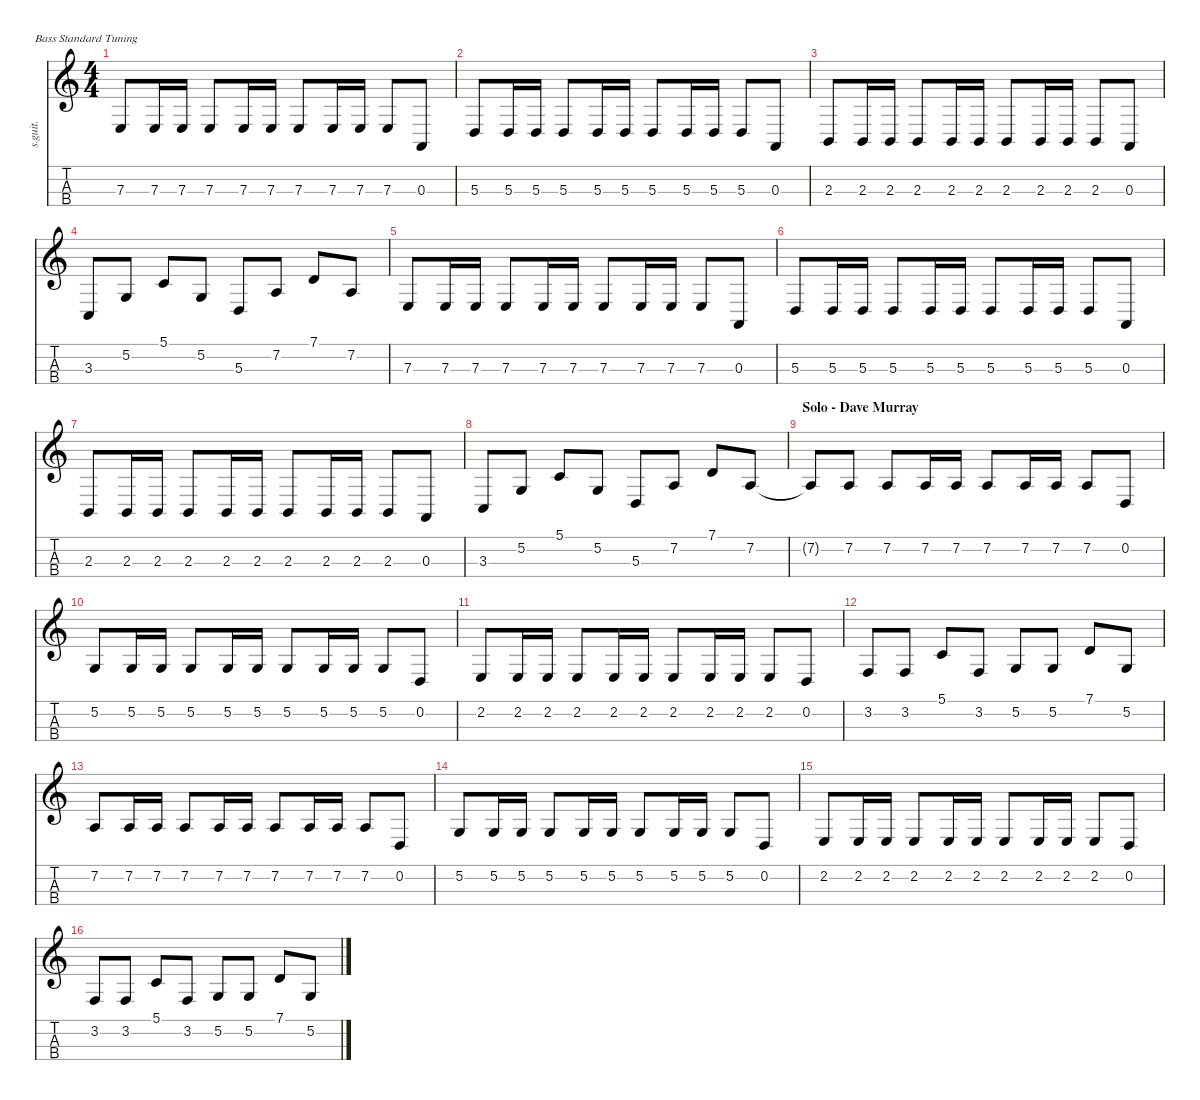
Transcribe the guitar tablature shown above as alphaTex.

\defaultSystemsLayout 4
\hideDynamics
\bracketExtendMode nobrackets
\track ("Steve Harris" "s.guit.") {instrument electricbassfinger}
\staff {score tabs}
\tuning (G2 D2 A1 E1)
\ts (4 4)
\tempo (162 hide)
\clef g2
\ks c
7.3.8{dy f} 7.3.16 7.3.16 7.3.8 7.3.16 7.3.16 7.3.8 7.3.16 7.3.16 7.3.8 0.3.8 |
5.3.8 5.3.16 5.3.16 5.3.8 5.3.16 5.3.16 5.3.8 5.3.16 5.3.16 5.3.8 0.3.8 |
2.3.8 2.3.16 2.3.16 2.3.8 2.3.16 2.3.16 2.3.8 2.3.16 2.3.16 2.3.8 0.3.8 |
3.3.8 5.2.8 5.1.8 5.2.8 5.3.8 7.2.8 7.1.8 7.2.8 |
7.3.8 7.3.16 7.3.16 7.3.8 7.3.16 7.3.16 7.3.8 7.3.16 7.3.16 7.3.8 0.3.8 |
5.3.8 5.3.16 5.3.16 5.3.8 5.3.16 5.3.16 5.3.8 5.3.16 5.3.16 5.3.8 0.3.8 |
2.3.8 2.3.16 2.3.16 2.3.8 2.3.16 2.3.16 2.3.8 2.3.16 2.3.16 2.3.8 0.3.8 |
3.3.8 5.2.8 5.1.8 5.2.8 5.3.8 7.2.8 7.1.8 7.2.8 |
\section ("" "Solo - Dave Murray")
7.2{t}.8 7.2.8 7.2.8 7.2.16 7.2.16 7.2.8 7.2.16 7.2.16 7.2.8 0.2.8 |
5.2.8 5.2.16 5.2.16 5.2.8 5.2.16 5.2.16 5.2.8 5.2.16 5.2.16 5.2.8 0.2.8 |
2.2.8 2.2.16 2.2.16 2.2.8 2.2.16 2.2.16 2.2.8 2.2.16 2.2.16 2.2.8 0.2.8 |
3.2.8 3.2.8 5.1.8 3.2.8 5.2.8 5.2.8 7.1.8 5.2.8 |
7.2.8 7.2.16 7.2.16 7.2.8 7.2.16 7.2.16 7.2.8 7.2.16 7.2.16 7.2.8 0.2.8 |
5.2.8 5.2.16 5.2.16 5.2.8 5.2.16 5.2.16 5.2.8 5.2.16 5.2.16 5.2.8 0.2.8 |
2.2.8 2.2.16 2.2.16 2.2.8 2.2.16 2.2.16 2.2.8 2.2.16 2.2.16 2.2.8 0.2.8 |
3.2.8 3.2.8 5.1.8 3.2.8 5.2.8 5.2.8 7.1.8 5.2.8
